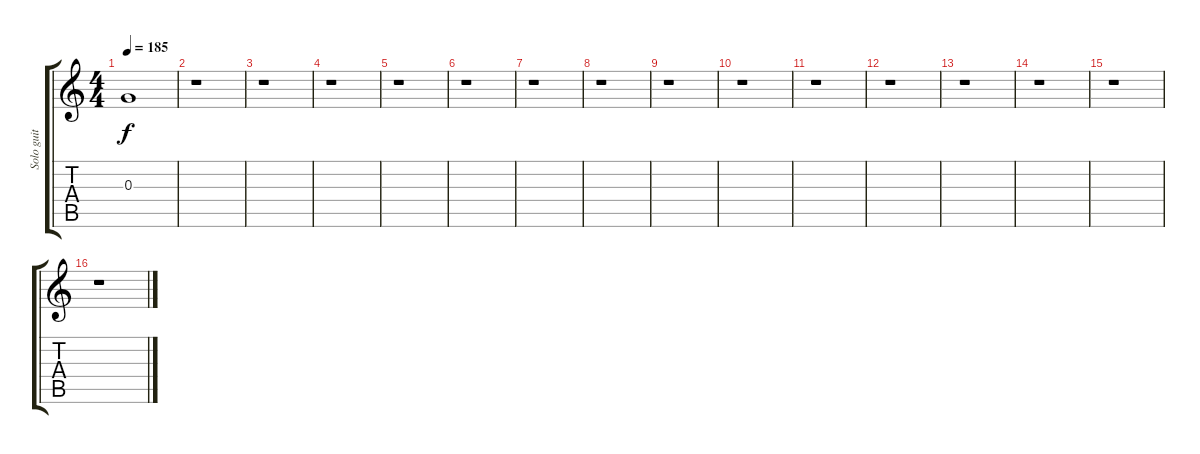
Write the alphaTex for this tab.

\track ("Solo guit" "Solo guit") {instrument distortionguitar}
\staff {score tabs}
\tuning (E4 B3 G3 D3 A2 E2) {hide}
\ts (4 4)
\tempo 185
\clef g2
\ks c
0.3{t}.1{dy f} |
r.1 |
r.1 |
r.1 |
r.1 |
r.1 |
r.1 |
r.1 |
r.1 |
r.1 |
r.1 |
r.1 |
r.1 |
r.1 |
r.1 |
r.1
